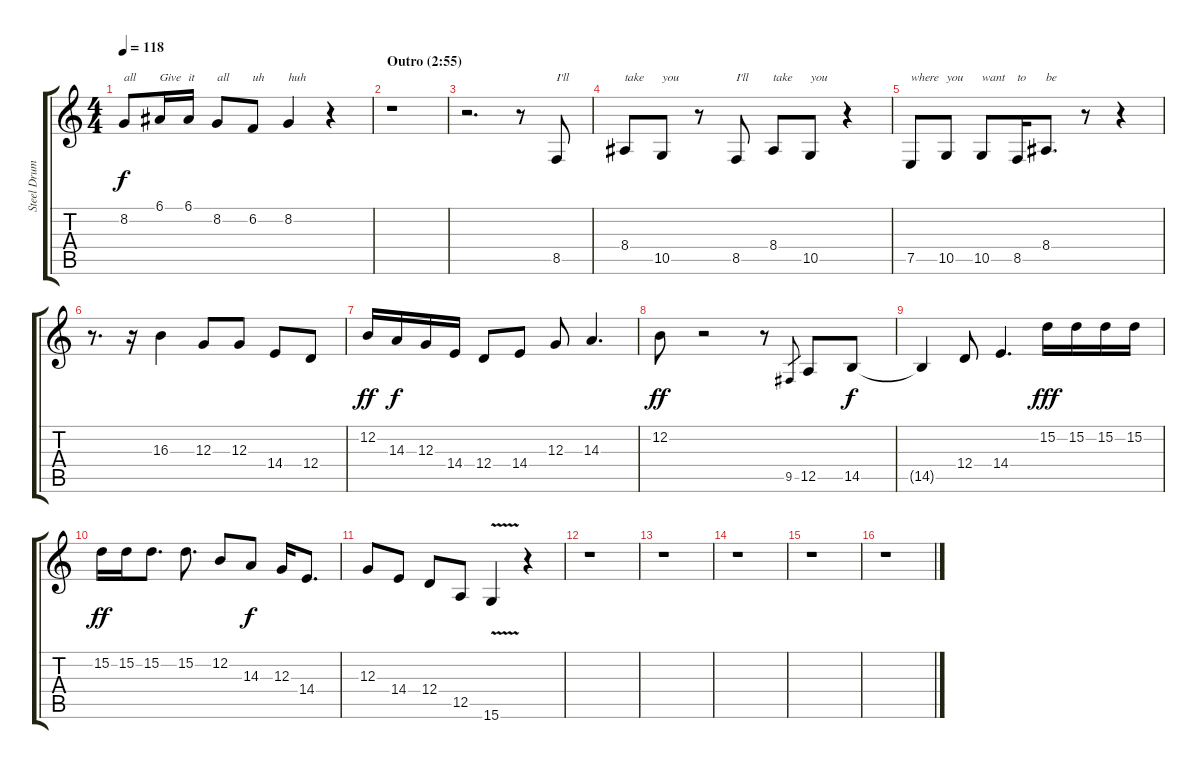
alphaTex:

\track ("Steel Drums" "Steel Drum") {instrument steeldrums}
\staff {score tabs}
\tuning (E4 B3 G3 D3 A2 E2) {hide}
\ts (4 4)
\tempo 118
\clef g2
\ks c
8.2.8{txt "all" dy f} 6.1.16{txt "Give"} 6.1.16{txt "it"} 8.2.8{txt "all"} 6.2.8{txt "uh"} 8.2.4{txt "huh"} r.4 |
\section ("" "Outro (2:55)")
r.1 |
r.2{d} r.8 8.5.8{txt "I'll"} |
8.4.8{txt "take"} 10.5.8{txt "you"} r.8 8.5.8{txt "I'll"} 8.4.8{txt "take"} 10.5.8{txt "you"} r.4 |
7.5.8{txt "where"} 10.5.8{txt "you"} 10.5.8{txt "want"} 8.5.16{txt "to"} 8.4.8{d txt "be"} r.8 r.4 |
r.8{d} r.16 16.3.4 12.3.8 12.3.8 14.4.8 12.4.8 |
12.2.16{dy ff} 14.3.16{dy f} 12.3.16 14.4.16 12.4.8 14.4.8 12.3.8 14.3.4{d} |
12.2.8{dy ff} r.2 r.8 9.5.8{gr} 12.5.8 14.5.8{dy f} |
14.5{t}.4 12.4.8 14.4.4{d} 15.2.16{dy fff} 15.2.16 15.2.16 15.2.16 |
15.2.16{dy ff} 15.2.16 15.2.8{d} 15.2.8{d} 12.2.8 14.3.8{dy f} 12.3.16 14.4.8{d} |
12.3.8 14.4.8 12.4.8 12.5.8 15.6{v}.4 r.4 |
r.1 |
r.1 |
r.1 |
r.1 |
r.1
